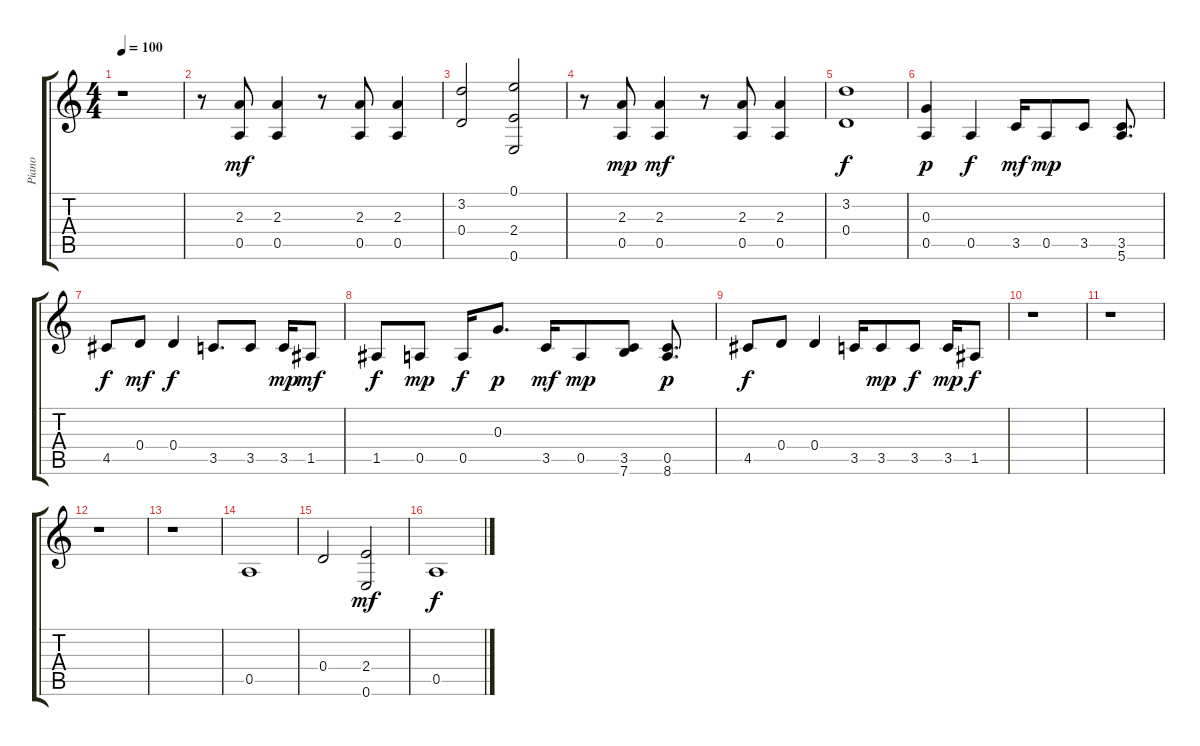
\track ("Piano" "Piano") {instrument electricguitarjazz}
\staff {score tabs}
\tuning (E4 B3 G3 D3 A2 E2) {hide}
\ts (4 4)
\tempo 100
\clef g2
\ks c
r.1{dy mp} |
r.8 (2.3 0.5).8{dy mf} (2.3 0.5).4 r.8 (2.3 0.5).8 (2.3 0.5).4 |
(3.2 0.4).2 (0.1 2.4 0.6).2 |
r.8 (2.3 0.5).8{dy mp} (2.3 0.5).4{dy mf} r.8 (2.3 0.5).8 (2.3 0.5).4 |
(3.2 0.4).1{dy f} |
(0.3 0.5).4{dy p} 0.5.4{dy f} 3.5.16{dy mf} 0.5.8{dy mp} 3.5.8 (3.5 5.6).8{d} |
4.5.8{dy f} 0.4.8{dy mf} 0.4.4{dy f} 3.5.8{d} 3.5.8 3.5.16{dy mp} 1.5.8{dy mf} |
1.5.8{dy f} 0.5.8{dy mp} 0.5.16{dy f} 0.3.8{d dy p} 3.5.16{dy mf} 0.5.8{dy mp} (3.5 7.6).8 (0.5 8.6).8{d dy p} |
4.5.8{dy f} 0.4.8 0.4.4 3.5.16 3.5.8{dy mp} 3.5.8{dy f} 3.5.16{dy mp} 1.5.8{dy f} |
r.1 |
r.1 |
r.1 |
r.1 |
0.5.1 |
0.4.2 (2.4 0.6).2{dy mf} |
0.5.1{dy f}
